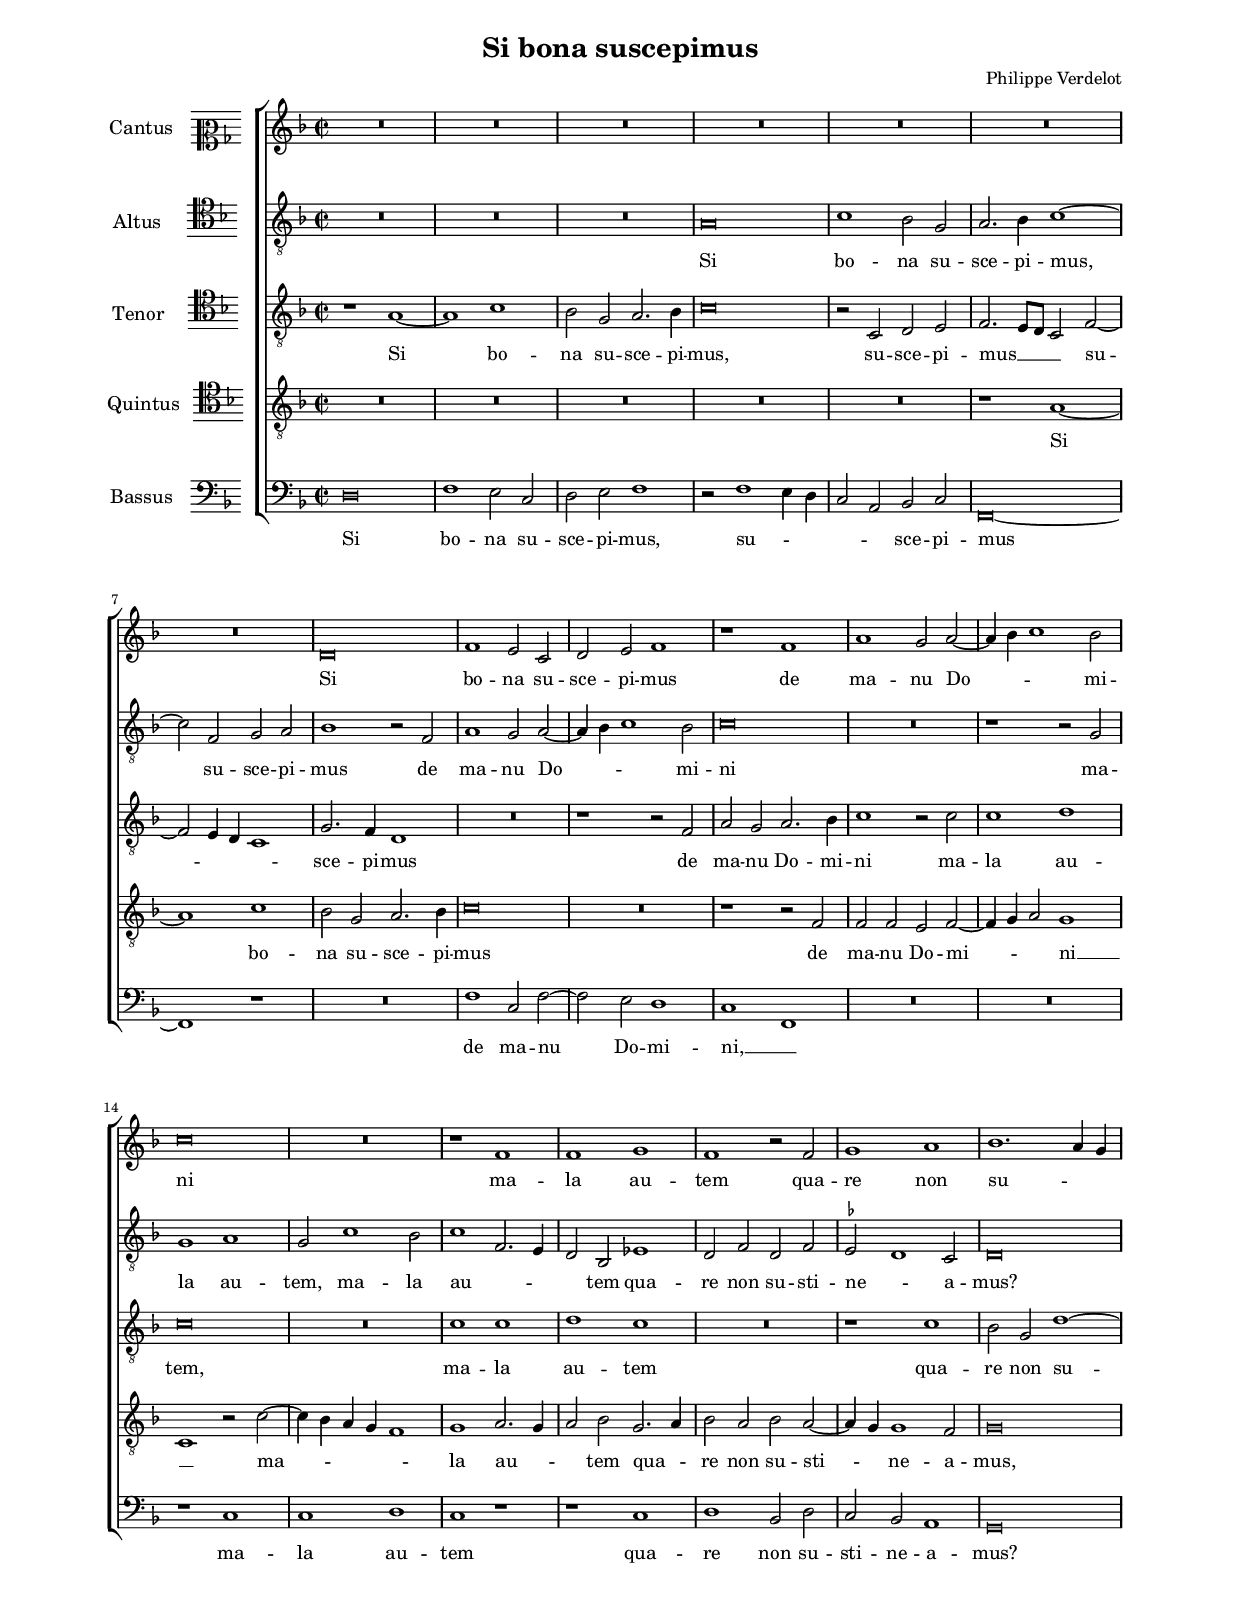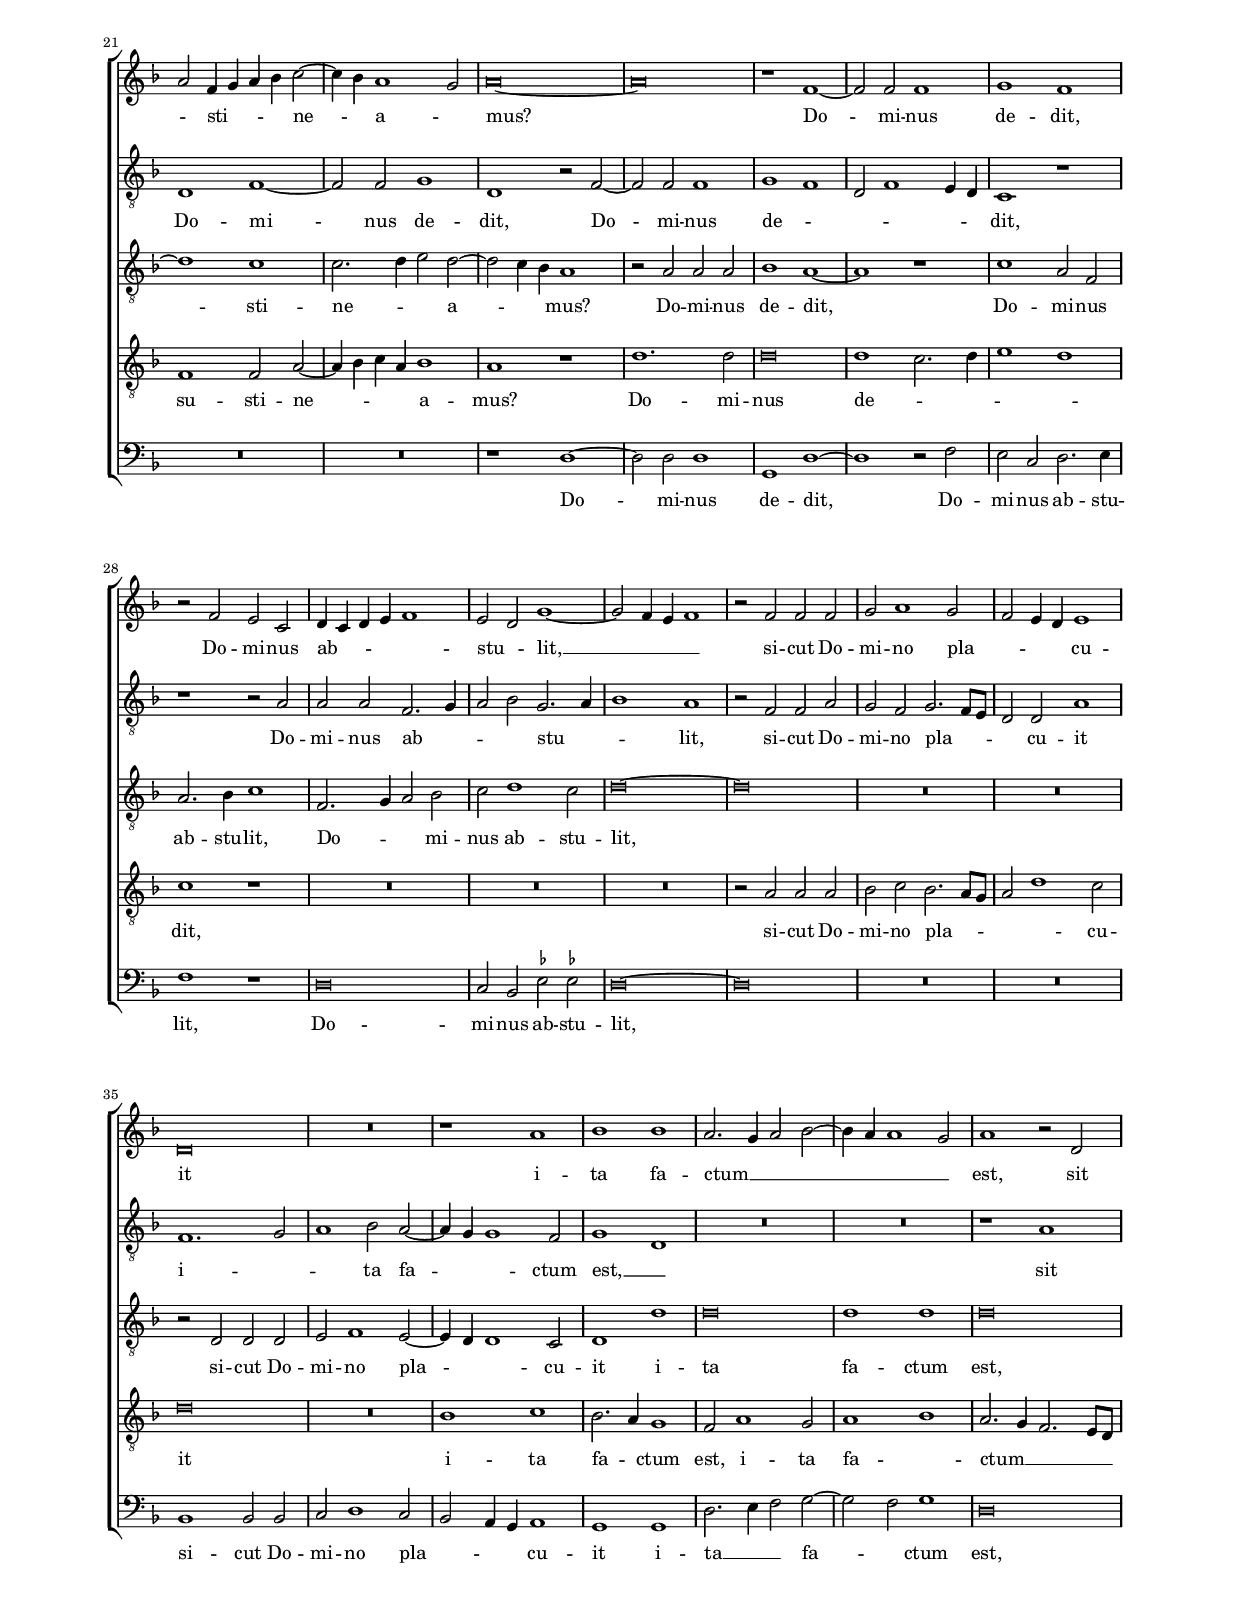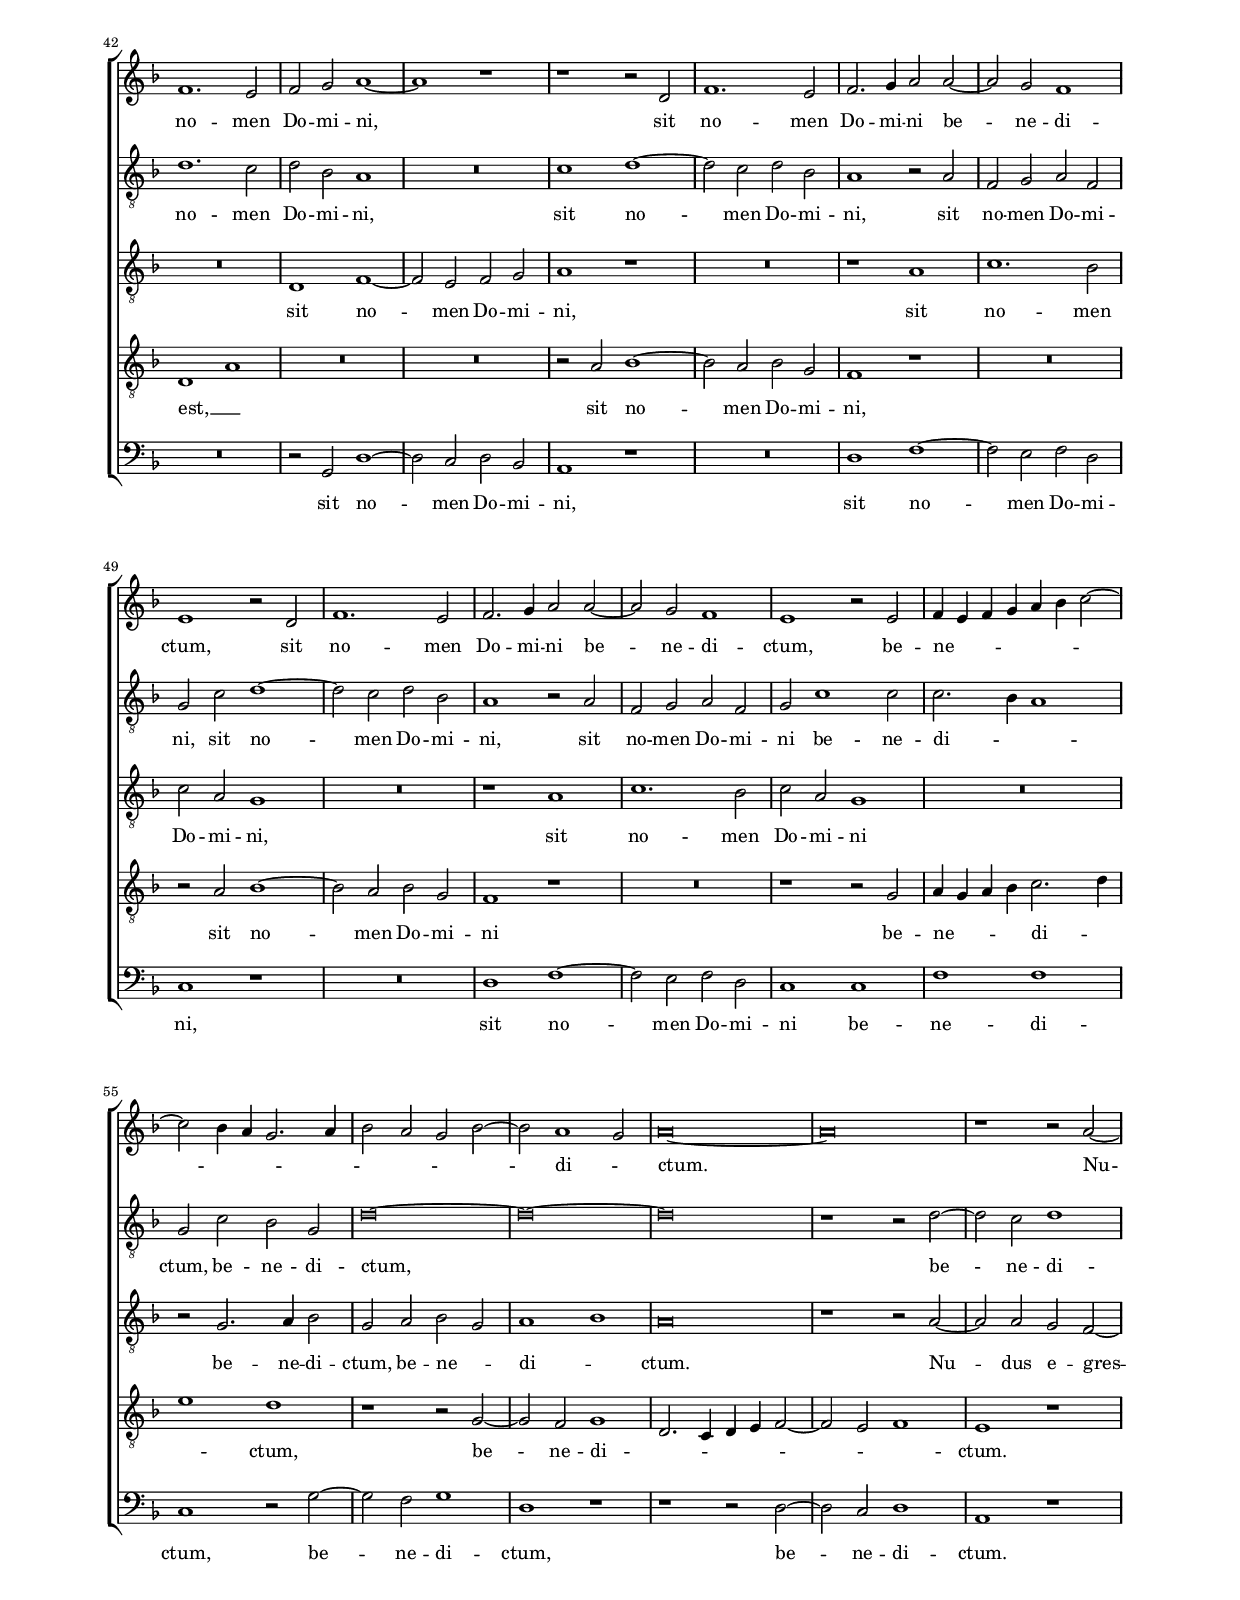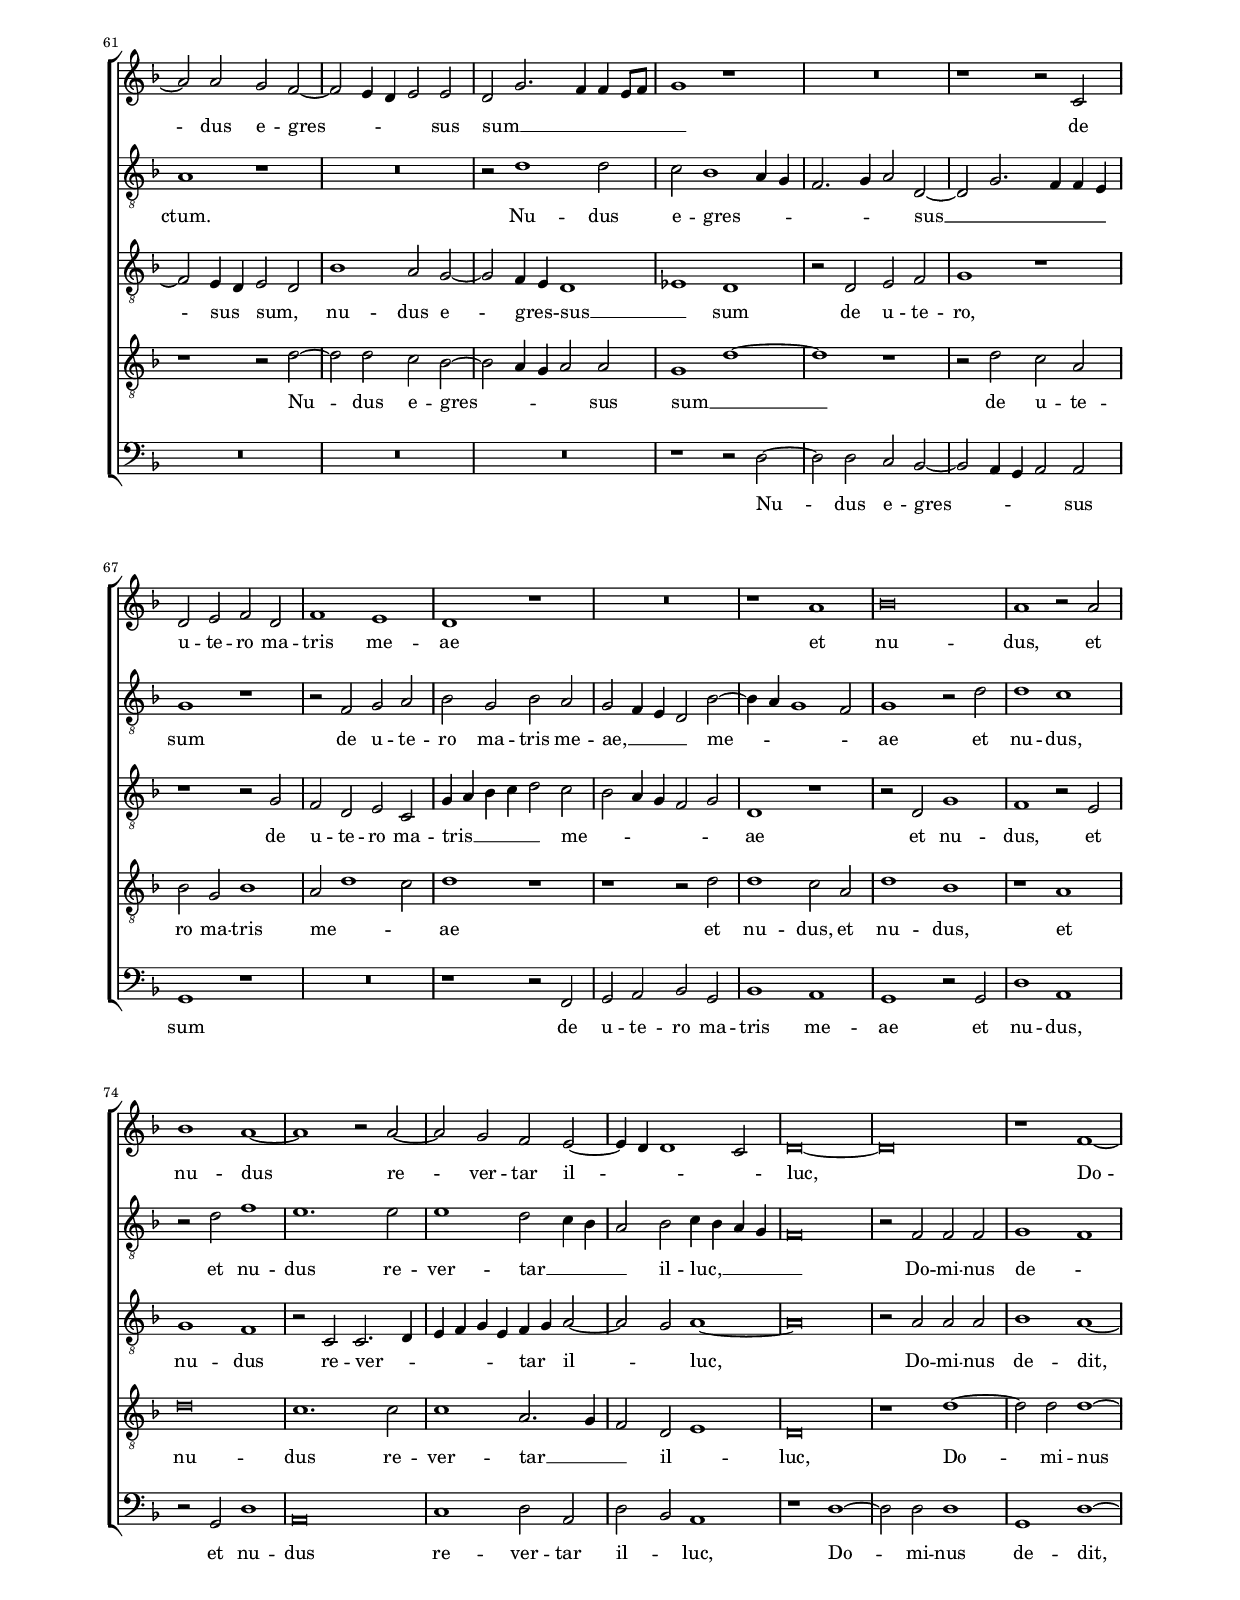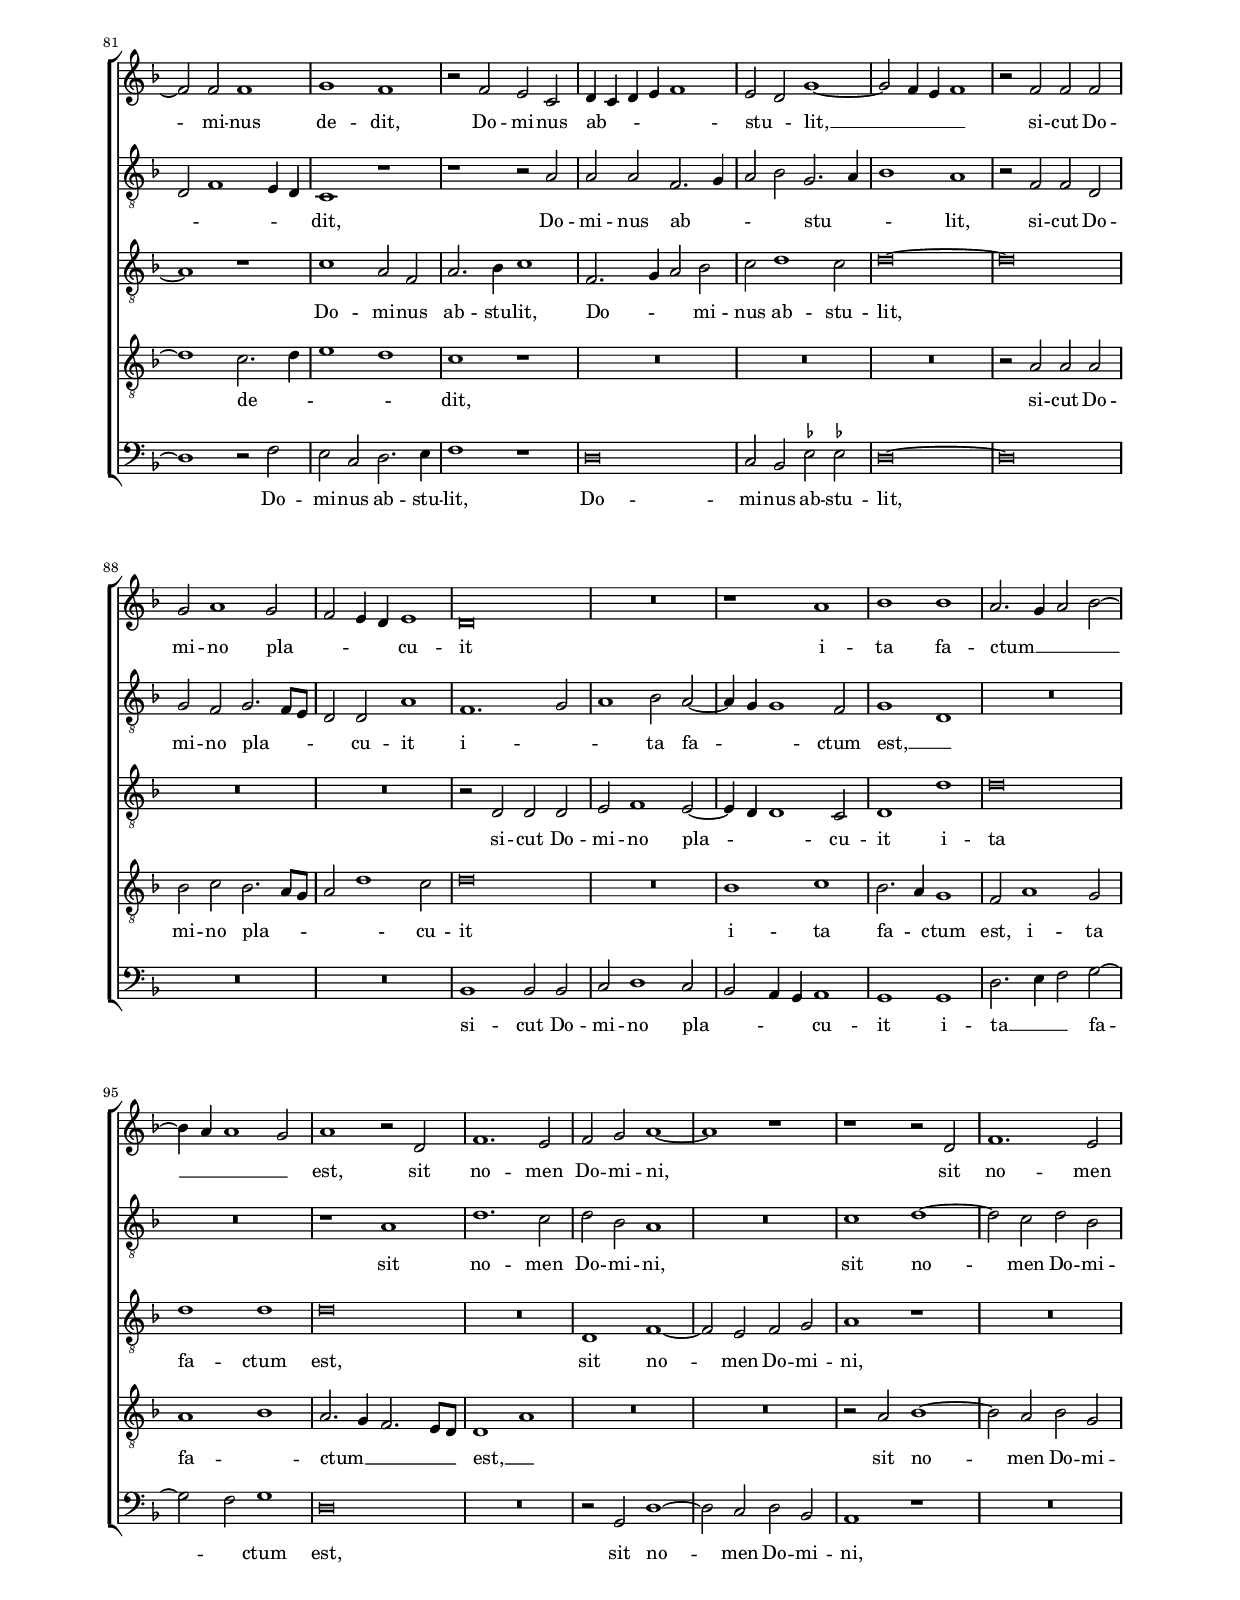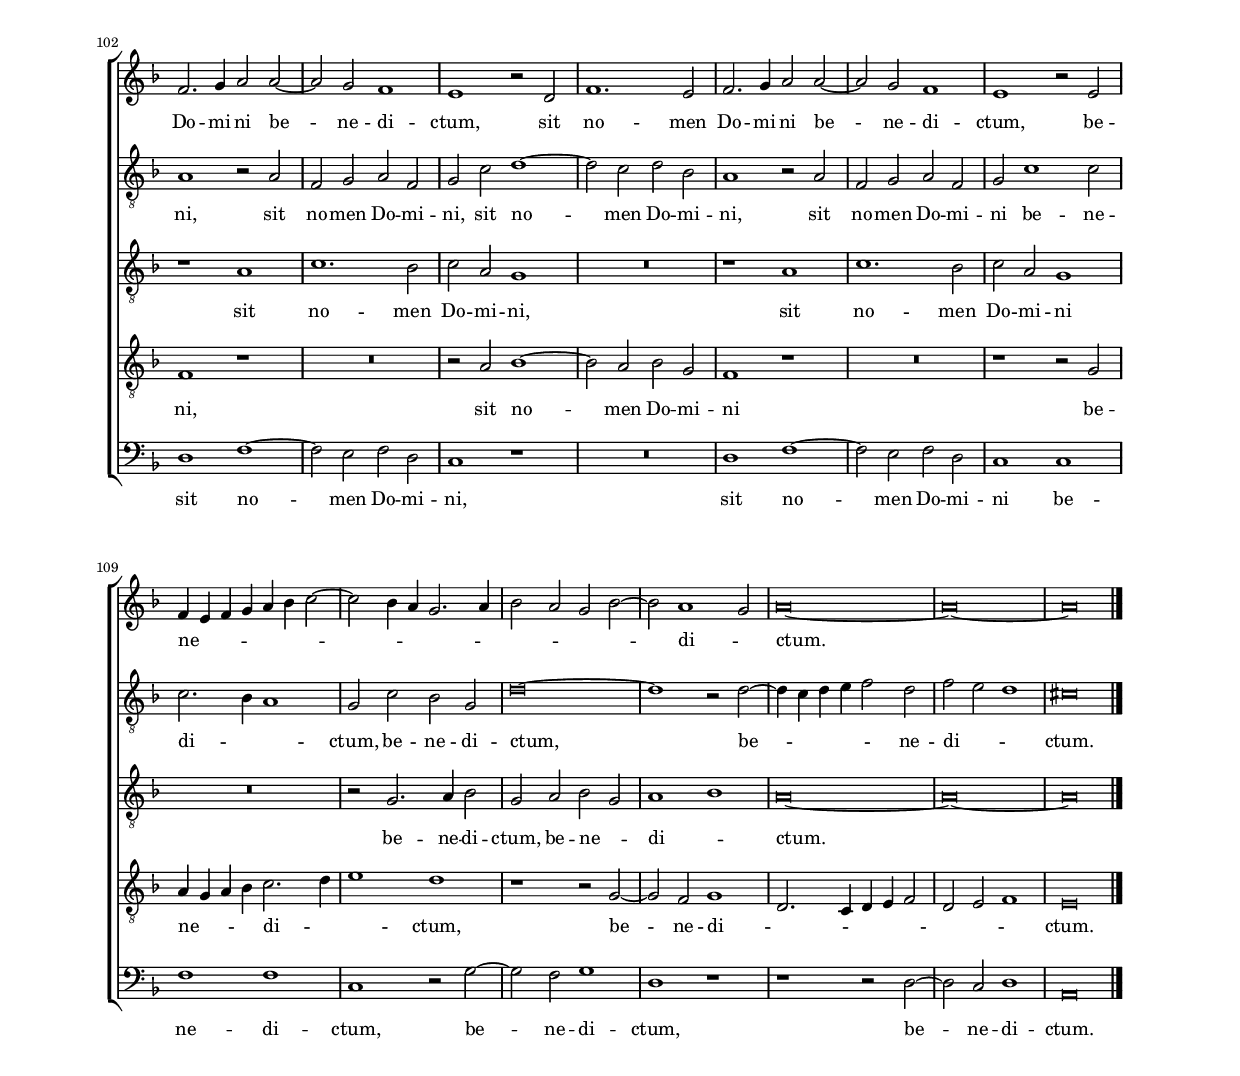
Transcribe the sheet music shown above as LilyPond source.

\header
{
  title="Si bona suscepimus"
  composer="Philippe Verdelot"
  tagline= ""
}

\version "2.18.2"
\include "deutsch.ly"
#(set-global-staff-size 15)
% #(set-default-paper-size "letter")
#(ly:set-option 'point-and-click #f)

	
\paper
	{
	top-margin = 1.8 \cm
	bottom-margin = 1.8 \cm
	left-margin = 2 \cm
	right-margin = 2 \cm
	ragged-bottom = ##f
	ragged-last-bottom = ##t
	print-page-number = ##f
	system-system-spacing = #'((basic-distance . 18) (minimum-distance . 14) (padding . 8) (strechability . 150))
%	systems-per-page = 3
%	min-systems-per-page = 3
	markup-system-spacing #'basic-distance = #12
%	print-all-headers = ##t
%	print-first-page-number = ##t
%	first-page-number = 1
	}

	
global = {
	\key f \major
	\time 2/2 \set Score.measureLength = #(ly:make-moment 2/1)
	}

	ficta = { \once \set suggestAccidentals = ##t }
	
	forget = #(define-music-function (parser location music) (ly:music?) #{
		\accidentalStyle forget
		$music
		\accidentalStyle default
		#})
	
	m = \melisma
	me = \melismaEnd



incipitcantus = \markup { \score {
	{
	\set Staff.instrumentName = \markup { \fontsize #1 "Cantus" }
	\key f \major
	\clef mezzosoprano
	s4 \bar ""
	}
	\layout  {
	raggedright = ##t
	indent = 1.6 \cm
	line-width = 2.2\cm
	\context { \Staff \remove Time_signature_engraver }
	\override Staff.Clef.Y-extent = #'(0 . 0)
	}} \hspace #1 }
	
      
incipitaltus = \markup { \score {
	{
	\set Staff.instrumentName = \markup { \fontsize #1 "Altus" }
	\key f \major
	\clef tenor
	s4 \bar ""
	}
	\layout  {
	raggedright = ##t
	indent = 1.6 \cm
	line-width = 2.2\cm
	\context { \Staff \remove Time_signature_engraver }
	\override Staff.Clef.Y-extent = #'(0 . 0)
	}} \hspace #1 }


incipittenor = \markup { \score {
	{
	\set Staff.instrumentName = \markup { \fontsize #1 "Tenor" }
	\key f \major
	\clef tenor
	s4 \bar ""
	}
	\layout  {
	raggedright = ##t
	indent = 1.6 \cm
	line-width = 2.2\cm
	\context { \Staff \remove Time_signature_engraver }
	\override Staff.Clef.Y-extent = #'(0 . 0)
	}} \hspace #1 }
      
      
incipitquintus = \markup { \score {
	{
	\set Staff.instrumentName = \markup { \fontsize #1 "Quintus" }
	\key f \major
	\clef tenor
	s4 \bar ""
	}
	\layout  {
	raggedright = ##t
	indent = 1.6 \cm
	line-width = 2.2\cm
	\context { \Staff \remove Time_signature_engraver }
	\override Staff.Clef.Y-extent = #'(0 . 0)
	}} \hspace #1 }
      
      
incipitbassus = \markup { \score {
	{
	\set Staff.instrumentName = \markup { \fontsize #1 "Bassus" }
	\key f \major
	\clef bass
	s4 \bar ""
	}
	\layout  {
	raggedright = ##t
	indent = 1.6 \cm
	line-width = 2.2\cm
	\context { \Staff \remove Time_signature_engraver }
	\override Staff.Clef.Y-extent = #'(0 . 0)
	}} \hspace #1 }


cantus =  \relative c''
	{
	R\breve
	R\breve
	R\breve
	R\breve
%5
	R\breve
	R\breve
	R\breve
	d,\breve
	f1 e2 c
%10
	d2 e f1 |
	r1 f
	a1 g2 a~
	a4 b c1 b2
	c\breve
%15
	R\breve |
	r1 f,
	f1 g
	f1 r2 f
	g1 a
%20
	b1. a4 g |
	a2 f4 g a b c2~
	c4 b a1 g2
	a\breve~
	a\breve
%25
	r1 f~ |
	f2 f f1
	g1 f
	r2 f e c
	d4 c d e f1
%30
	e2 d g1~ |
	g2 f4 e f1
	r2 f f f
	g2 a1 g2
	f2 e4 d e1
%35
	d\breve |
	R\breve
	r1 a'
	b1 b
	a2. g4 a2 b~
%40
	b4 a a1 g2 |
	a1 r2 d,
	f1. e2
	f2 g a1~
	a1 r
%45
	r1 r2 d, |
	f1. e2
	f2. g4 a2 a~
	a2 g f1
	e1 r2 d
%50
	f1. e2 |
	f2. g4 a2 a~
	a2 g f1
	e1 r2 e
	f4 e f g a b c2~
%55
	c2 b4 a g2. a4 |
	b2 a g b~
	b2 a1 g2
	a\breve~
	a\breve
%60
	r1 r2 a~ |
	a2 a g f~
	f2 e4 d e2 e
	d2 g2. f4 f e8 f
	g1 r
%65
	R\breve |
	r1 r2 c,
	d2 e f d
	f1 e
	d1 r
%70
	R\breve |
	r1 a'
	b\breve
	a1 r2 a
	b1 a~
%75
	a1 r2 a~ |
	a2 g f e~
	e4 d d1 c2
	d\breve~
	d\breve
%80
	r1 f~ |
	f2 f f1
	g1 f
	r2 f e c
	d4 c d e f1
%85
	e2 d g1~ |
	g2 f4 e f1
	r2 f f f
	g2 a1 g2
	f2 e4 d e1
%90
	d\breve |
	R\breve
	r1 a'
	b1 b
	a2. g4 a2 b~
%95
	b4 a a1 g2 |
	a1 r2 d,
	f1. e2
	f2 g a1~
	a1 r
%100
	r1 r2 d, |
	f1. e2
	f2. g4 a2 a~
	a2 g f1
	e1 r2 d
%105
	f1. e2 |
	f2. g4 a2 a~
	a2 g f1
	e1 r2 e
	f4 e f g a b c2~
%110
	c2 b4 a g2. a4 |
	b2 a g b~
	b2 a1 g2
	a\breve~
	a\breve~
%115
	a\breve \bar "|." |
	}


altus =  \relative c'
        {
	R\breve
	R\breve
	R\breve
	a\breve
%5
	c1 b2 g |
	a2. b4 c1~
	c2 f, g a
	b1 r2 f
	a1 g2 a~
%10
	a4 b c1 b2 |
	c\breve
	R\breve
	r1 r2 g
	g1 a
%15
	g2 c1 b2 |
	c1 f,2. e4
	d2 b es1
	d2 f d f
	\ficta es2 d1 c2
%20
	d\breve |
	d1 f~
	f2 f g1
	d1 r2 f~
	f2 f f1
%25
	g1 f |
	d2 f1 e4 d
	c1 r
	r1 r2 a'
	a2 a f2. g4
%30
	a2 b g2. a4 |
	b1 a
	r2 f f a
	g2 f g2. f8 e
	d2 d a'1
%35
	f1. g2 |
	a1 b2 a~
	a4 g g1 f2
	g1 d
	R\breve
%40
	R\breve |
	r1 a'
	d1. c2
	d2 b a1
	R\breve
%45
	c1 d~ |
	d2 c d b
	a1 r2 a
	f2 g a f
	g2 c d1~
%50
	d2 c d b |
	a1 r2 a
	f2 g a f
	g2 c1 c2
	c2. b4 a1
%55
	g2 c b g |
	d'\breve~
	d\breve~
	d\breve
	r1 r2 d~
%60
	d2 c d1 |
	a1 r
	R\breve
	r2 d1 d2
	c2 b1 a4 g
%65
	f2. g4 a2 d,~ |
	d2 g2. f4 f e
	g1 r
	r2 f g a
	b2 g b a
%70
	g2 f4 e d2 b'~ |
	b4 a g1 f2
	g1 r2 d'
	d1 c
	r2 d f1
%75
	e1. e2 |
	e1 d2 c4 b
	a2 b c4 b a g
	f\breve
	r2 f f f
%80
	g1 f |
	d2 f1 e4 d
	c1 r
	r1 r2 a'
	a2 a f2. g4
%85
	a2 b g2. a4 |
	b1 a
	r2 f f d
	g2 f g2. f8 e
	d2 d a'1
%90
	f1. g2 |
	a1 b2 a~
	a4 g g1 f2
	g1 d
	R\breve
%95
	R\breve |
	r1 a'
	d1. c2
	d2 b a1
	R\breve
%100
	c1 d~ |
	d2 c d b
	a1 r2 a
	f2 g a f
	g2 c d1~
%105
	d2 c d b |
	a1 r2 a
	f2 g a f
	g2 c1 c2
	c2. b4 a1
%110
	g2 c b g |
	d'\breve~
	d1 r2 d~
	d4 c d e f2 d
	f2 e d1
%115
	cis\breve |
	}


tenor =  \relative c'
	{
	r1 a~
	a1 c
	b2 g a2. b4
	c\breve
%5
	r2 c, d e |
	f2. e8 d c2 f~
	f2 e4 d c1
	g'2. f4 d1
	R\breve
%10
	r1 r2 f |
	a2 g a2. b4
	c1 r2 c
	c1 d
	c\breve
%15
	R\breve |
	c1 c
	d1 c
	R\breve
	r1 c
%20
	b2 g d'1~ |
	d1 c
	c2. d4 e2 d2~
	d2 c4 b a1
	r2 a a a
%25
	b1 a~ |
	a1 r |
	c1 a2 f
	a2. b4 c1
	f,2. g4 a2 b
%30
	c2 d1 c2 |
	d\breve~
	d\breve
	R\breve
	R\breve
%35
	r2 d, d d |
	e2 f1 e2~
	e4 d d1 c2
	d1 d'
	d\breve
%40
	d1 d |
	d\breve
	R\breve
	d,1 f~
	f2 e f g
%45
	a1 r |
	R\breve
	r1 a
	c1. b2
	c2 a g1
%50
	R\breve |
	r1 a
	c1. b2
	c2 a g1
	R\breve
%55
	r2 g2. a4 b2 |
	g2 a b g
	a1 b
	a\breve
	r1 r2 a~
%60
	a2 a g f~ |
	f2 e4 d e2 d
	b'1 a2 g~
	g2 f4 e d1
	es1 d
%65
	r2 d e2 f |
	g1 r
	r1 r2 g
	f2 d e c
	g'4 a b c d2 c
%70
	b2 a4 g f2 g |
	d1 r
	r2 d g1
	f1 r2 e
	g1 f
%75
	r2 c c2. d4 |
	e4 f g e f g a2~
	a2 g a1~
	a\breve
	r2 a a a
%80
	b1 a~ |
	a1 r
	c1 a2 f
	a2. b4 c1
	f,2. g4 a2 b
%85
	c2 d1 c2 |
	d\breve~
	d\breve
	R\breve
	R\breve
%90	
	r2 d, d d
	e2 f1 e2~
	e4 d d1 c2 |
	d1 d'
	d\breve
%95
	d1 d
	d\breve
	R\breve |
	d,1 f~
	f2 e f g
%100
	a1 r
	R\breve
	r1 a |
	c1. b2
	c2 a g1
%105
	R\breve
	r1 a
	c1. b2 |
	c2 a g1
	R\breve
%110
	r2 g2. a4 b2
	g2 a b g
	a1 b |
	a\breve~
	a\breve~
%115
	a\breve |
	}

	
quintus  =  \relative c'
	{
	R\breve
	R\breve
	R\breve
	R\breve
%5
	R\breve |
	r1 a~
	a1 c
	b2 g a2. b4
	c\breve
%10
	R\breve |
	r1 r2 f,
	f2 f e f~
	f4 g a2 g1
	c,1 r2 c'~
%15
	c4 b a g f1 |
	g1 a2. g4
	a2 b g2. a4
	b2 a b a~
	a4 g g1 f2
%20
	g\breve |
	f1 f2 a~
	a4 b c a b1
	a1 r
	d1. d2
%25
	d\breve |
	d1 c2. d4
	e1 d
	c1 r
	R\breve
%30
	R\breve |
	R\breve
	r2 a a a
	b2 c b2. a8 g
	a2 d1 c2
%35
	d\breve |
	R\breve
	b1 c
	b2. a4 g1
	f2 a1 g2
%40
	a1 b |
	a2. g4 f2. e8 d
	d1 a'
	R\breve
	R\breve
%45
	r2 a b1~ |
	b2 a b g
	f1 r
	R\breve
	r2 a b1~
%50
	b2 a b g
	f1 r
	R\breve
	r1 r2 g
	a4 g a b c2. d4 |
%55
	e1 d
	r1 r2 g,~
	g2 f g1
	d2. c4 d e f2~
	f2 e f1 |
%60
	e1 r
	r1 r2 d'~
	d2 d c b~
	b2 a4 g a2 a
	g1 d'~ |
%65
	d1 r
	r2 d c a
	b2 g b1
	a2 d1 c2
	d1 r |
%70
	r1 r2 d
	d1 c2 a
	d1 b
	r1 a
	d\breve |
%75
	c1. c2
	c1 a2. g4
	f2 d e1
	d\breve
	r1 d'~ |
%80
	d2 d d1~
	d1 c2. d4
	e1 d
	c1 r
	R\breve |
%85
	R\breve
	R\breve
	r2 a a a
	b2 c b2. a8 g
	a2 d1 c2 |
%90
	d\breve
	R\breve
	b1 c
	b2. a4 g1
	f2 a1 g2 |
%95
	a1 b
	a2. g4 f2. e8 d
	d1 a'
	R\breve
	R\breve |
%100
	r2 a b1~
	b2 a b g
	f1 r
	R\breve
	r2 a b1~ |
%105
	b2 a b g
	f1 r
	R\breve
	r1 r2 g
	a4 g a b c2. d4 |
%110
	e1 d
	r1 r2 g,~
	g2 f g1
	d2. c4 d e f2
	d2 e f1 |
%115
	e\breve |
	}


bassus  =  \relative c
	{
	d\breve
	f1 e2 c
	d2 e f1
	r2 f1 e4 d
%5
	c2 a b c |
	f,\breve~
	f1 r
	R\breve
	f'1 c2 f~
%10
	f2 e d1 |
	c1 f,
	R\breve
	R\breve
	r1 c'
%15
	c1 d |
	c1 r
	r1 c
	d1 b2 d
	c2 b a1
%20
	g\breve |
	R\breve
	R\breve
	r1 d'~
	d2 d d1
%25
	g,1 d'~ |
	d1 r2 f
	e2 c d2. e4
	f1 r
	d\breve
%30
	c2 b \ficta es \ficta es! |
	d\breve~
	d\breve
	R\breve
	R\breve
%35
	b1 b2 b |
	c2 d1 c2
	b2 a4 g a1
	g1 g
	d'2. e4 f2 g~
%40
	g2 f g1 |
	d\breve
	R\breve
	r2 g, d'1~
	d2 c d b
%45
	a1 r |
	R\breve
	d1 f~
	f2 e f d
	c1 r
%50
	R\breve |
	d1 f~
	f2 e f d
	c1 c
	f1 f
%55
	c1 r2 g'~ |
	g2 f g1
	d1 r
	r1 r2 d~
	d2 c d1
%60
	a1 r |
	R\breve
	R\breve
	R\breve
	r1 r2 d~
%65
	d2 d c b~ |
	b2 a4 g a2 a
	g1 r
	R\breve
	r1 r2 f
%70
	g2 a b g |
	b1 a
	g1 r2 g
	d'1 a
	r2 g d'1
%75
	a\breve |
	c1 d2 a
	d2 b a1
	r1 d~
	d2 d d1
%80
	g,1 d'~ |
	d1 r2 f
	e2 c d2. e4
	f1 r
	d\breve
%85
	c2 b \ficta es \ficta es! |
	d\breve~
	d\breve
	R\breve
	R\breve
%90
	b1 b2 b |
	c2 d1 c2
	b2 a4 g a1
	g1 g
	d'2. e4 f2 g~
%95
	g2 f g1 |
	d\breve
	R\breve
	r2 g, d'1~
	d2 c d b
%100
	a1 r |
	R\breve
	d1 f~
	f2 e f d
	c1 r
%105
	R\breve |
	d1 f~
	f2 e f d
	c1 c
	f1 f
%110
	c1 r2 g'~ |
	g2 f g1
	d1 r
	r1 r2 d~
	d2 c d1
%115
	a\breve |
	}

lyricscantus = \lyricmode {
	Si bo -- na su -- sce -- pi -- mus de ma -- nu Do -- _ _ mi -- ni
	ma -- la au -- tem qua -- re non su -- _ _ _ sti -- _ _ _ ne -- _ a -- _ mus?
	Do -- mi -- nus de -- dit, Do -- mi -- nus ab -- _ _ _ _ stu -- _ lit, __ _ _ _
	si -- cut Do -- mi -- no pla -- _ _ _ cu -- it i -- ta fa -- ctum __ _ _ _ _ _ _ est,
	sit no -- men Do -- mi -- ni,
	sit no -- men Do -- mi -- ni be -- ne -- di -- ctum,
	sit no -- men Do -- mi -- ni be -- ne -- di -- ctum,
	be -- ne -- _ _ _ _ _ _ _ _ _ _ _ _ _ _ di -- _ ctum.
	Nu -- dus e -- gres -- _ _ _ sus sum __ _ _ _ _ _ _ de u -- te -- ro ma -- tris me -- ae
	et nu -- dus,
	et nu -- dus re -- ver -- tar il -- _ _ _ luc,
	Do -- mi -- nus de -- dit, Do -- mi -- nus ab -- _ _ _ _ stu -- _ lit, __ _ _ _
	si -- cut Do -- mi -- no pla -- _ _ _ cu -- it i -- ta fa -- ctum __ _ _ _ _ _ _ est,
	sit no -- men Do -- mi -- ni,
	sit no -- men Do -- mi -- ni be -- ne -- di -- ctum,
	sit no -- men Do -- mi -- ni be -- ne -- di -- ctum,
	be -- ne -- _ _ _ _ _ _ _ _ _ _ _ _ _ _ di -- _ ctum.
	}


lyricsaltus = \lyricmode {
	Si bo -- na su -- sce -- pi -- mus,
	su -- sce -- pi -- mus de ma -- nu Do -- _ _ mi -- ni
	ma -- la au -- tem,
	ma -- la au -- _ _ _ tem qua -- re non su -- sti -- ne -- _ a -- mus?
	Do -- mi -- nus de -- dit, 
	Do -- mi -- nus de -- _ _ _ _ _ dit, Do -- mi -- nus ab -- _ _ _ stu -- _ _ lit,
	si -- cut Do -- mi -- no pla -- _ _ _ cu -- it i -- _ _ ta fa -- _ _ ctum est, __ _
	sit no -- men Do -- mi -- ni,
	sit no -- men Do -- mi -- ni,
	sit no -- men Do -- mi -- ni,
	sit no -- men Do -- mi -- ni,
	sit no -- men Do -- mi -- ni be -- ne -- di -- _ _ ctum,
	be -- ne -- di -- ctum,
	be -- ne -- di -- ctum.
	Nu -- dus e -- gres -- _ _ _ _ _ sus __ _ _ _ _ sum de u -- te -- ro ma -- tris me -- ae, __ _ _ _
	me -- _ _ _ ae
	et nu -- dus,
	et nu -- dus re -- ver -- tar __ _ _ _ il -- luc, __ _ _ _ _
	Do -- mi -- nus de -- _ _ _ _ _ dit, Do -- mi -- nus ab -- _ _ _ stu -- _ _ lit,
	si -- cut Do -- mi -- no pla -- _ _ _ cu -- it i -- _ _ ta fa -- _ _ ctum est, __ _
	sit no -- men Do -- mi -- ni,
	sit no -- men Do -- mi -- ni,
	sit no -- men Do -- mi -- ni,
	sit no -- men Do -- mi -- ni,
	sit no -- men Do -- mi -- ni be -- ne -- di -- _ _ ctum,
	be -- ne -- di -- ctum,
	be -- _ _ _ _ ne -- di -- _ _ ctum.
	}


lyricstenor = \lyricmode {
	Si bo -- na su -- sce -- pi -- mus,
	su -- sce -- pi -- mus __ _ _ _ su -- _ _ _ sce -- pi -- mus de ma -- nu Do -- mi -- ni
	ma -- la au -- tem,
	ma -- la au -- tem qua -- re non su -- sti -- ne -- _ _ a -- _ _ mus?
	Do -- mi -- nus de -- dit, Do -- mi -- nus ab -- stu -- lit,
	Do -- _ _ mi -- nus ab -- stu -- lit,
	si -- cut Do -- mi -- no pla -- _ _ cu -- it i -- ta fa -- ctum est,
	sit no -- men Do -- mi -- ni,
	sit no -- men Do -- mi -- ni,
	sit no -- men Do -- mi -- ni be -- ne -- di -- ctum,
	be -- ne -- _ di -- _ ctum.
	Nu -- dus e -- gres -- sus _ sum, _
	nu -- dus e -- gres -- _ sus __ _ sum de u -- te -- ro,
	de u -- te -- ro ma -- tris __ _ _ _ _ me -- _ _ _ _ _ ae
	et nu -- dus,
	et nu -- dus re -- ver -- _ _ _ _ _ tar _ il -- _ luc,
	Do -- mi -- nus de -- dit, Do -- mi -- nus ab -- stu -- lit,
	Do -- _ _ mi -- nus ab -- stu -- lit,
	si -- cut Do -- mi -- no pla -- _ _ cu -- it i -- ta fa -- ctum est,
	sit no -- men Do -- mi -- ni,
	sit no -- men Do -- mi -- ni,
	sit no -- men Do -- mi -- ni be -- ne -- di -- ctum,
	be -- ne -- _ di -- _ ctum.
	}


lyricsquintus = \lyricmode {
	Si bo -- na su -- sce -- pi -- mus de ma -- nu Do -- mi -- _ _ ni __ _
	ma -- _ _ _ _ la au -- _ _ tem qua -- _ re non su -- sti -- _ ne -- a -- mus,
	su -- sti -- ne -- _ _ _ a -- mus?
	Do -- mi -- nus de -- _ _ _ _ dit,
	si -- cut Do -- mi -- no pla -- _ _ _ _ cu -- it i -- ta fa -- _ ctum est,
	i -- ta fa -- _ ctum __ _ _ _ _ est, __ _
	sit no -- men Do -- mi -- ni,
	sit no -- men Do -- mi -- ni be -- ne -- _ _ _ di -- _ _ ctum,
	be -- ne -- di -- _ _ _ _ _ _ _ ctum.
	Nu -- dus e -- gres -- _ _ _ sus sum __ _ de u -- te -- ro ma -- tris me -- _ _ ae
	et nu -- dus,
	et nu -- dus,
	et nu -- dus re -- ver -- tar __ _ _ il -- _ luc,
	Do -- mi -- nus de -- _ _ _ dit,
	si -- cut Do -- mi -- no pla -- _ _ _ _ cu -- it i -- ta fa -- _ ctum est,
	i -- ta fa -- _ ctum __ _ _ _ _ est, __ _
	sit no -- men Do -- mi -- ni,
	sit no -- men Do -- mi -- ni be -- ne -- _ _ _ di -- _ _ ctum,
	be -- ne -- di -- _ _ _ _ _ _ _ _ ctum.
	}


lyricsbassus = \lyricmode {
	Si bo -- na su -- sce -- pi -- mus,
	su -- _ _ _ _ sce -- pi -- mus de ma -- nu Do -- mi -- ni, __ _
	ma -- la au -- tem qua -- re non su -- sti -- ne -- a -- mus?
	Do -- mi -- nus de -- dit, Do -- mi -- nus ab -- stu -- lit,
	Do -- mi -- nus ab -- stu -- lit,
	si -- cut Do -- mi -- no pla -- _ _ _ cu -- it i -- ta __ _ _ fa -- _ ctum est,
	sit no -- men Do -- mi -- ni,
	sit no -- men Do -- mi -- ni,
	sit no -- men Do -- mi -- ni be -- ne -- di -- ctum,
	be -- ne -- di -- ctum,
	be -- ne -- di -- ctum.
	Nu -- dus e -- gres -- _ _ _ sus sum de u -- te -- ro ma -- tris me -- ae
	et nu -- dus,
	et nu -- dus re -- ver -- tar il -- _ luc,
	Do -- mi -- nus de -- dit, Do -- mi -- nus ab -- stu -- lit,
	Do -- mi -- nus ab -- stu -- lit,
	si -- cut Do -- mi -- no pla -- _ _ _ cu -- it i -- ta __ _ _ fa -- _ ctum est,
	sit no -- men Do -- mi -- ni,
	sit no -- men Do -- mi -- ni,
	sit no -- men Do -- mi -- ni be -- ne -- di -- ctum,
	be -- ne -- di -- ctum,
	be -- ne -- di -- ctum.
	}


\score
{  
  % \transpose {
	\new ChoirStaff \with { \override StaffGrouper.staff-staff-spacing.basic-distance = #12 }
	<<

	\new Staff << \global
	\new Voice="v1" {
		\set Staff.instrumentName=\incipitcantus
%		\set Staff.instrumentName= "S"
		\set Staff.midiInstrument = "reed organ"
		\clef violin
		\cantus }
	\new Lyrics \lyricsto "v1" {\lyricscantus }
	>>


	\new Staff << \global
	\new Voice="v2" {
		\set Staff.instrumentName=\incipitaltus
%		\set Staff.instrumentName= "A"
		\set Staff.midiInstrument = "reed organ"
		\clef "G_8" 
		\altus}
	\new Lyrics \lyricsto "v2" {\lyricsaltus }
	>>


	\new Staff << \global
	\new Voice="v3" {
		\set Staff.instrumentName=\incipittenor
%		\set Staff.instrumentName= "T"
		\set Staff.midiInstrument = "reed organ"
		\clef "G_8"
		\tenor }
	\new Lyrics \lyricsto "v3" {\lyricstenor }
	>>


	\new Staff << \global
	\new Voice="v5" {
		\set Staff.instrumentName=\incipitquintus
%		\set Staff.instrumentName= "Q"
		\set Staff.midiInstrument = "reed organ"
		\clef "G_8"
		\quintus}
	\new Lyrics \lyricsto "v5" {\lyricsquintus }
	>>


	\new Staff << \global
	\new Voice="v4" {
		\set Staff.instrumentName=\incipitbassus
%		\set Staff.instrumentName= "B"
		\set Staff.midiInstrument = "reed organ"
		\clef bass 
		\bassus }
	\new Lyrics \lyricsto "v4" {\lyricsbassus}
	>>

	>>
	% } % transpose

	\layout
	{
	indent = 2.5\cm
	\context { \Lyrics \override VerticalAxisGroup.nonstaff-relatedstaff-spacing.padding = #1.5 }
	\context { \Staff \override TimeSignature.break-visibility = #end-of-line-invisible }
%	\context { \Staff \override InstrumentName.X-offset = #'-25 }
%	\context { \Voice \override Slur.transparent = ##t }
%	\context { \Voice \override AccidentalSuggestion.avoid-slur = #'ignore }
%	\context { \Voice \override AccidentalSuggestion.outside-staff-priority = ##f }
	\context { \Score \override BarNumber.padding = #2 }
	\context { \Voice \override NoteHead.style = #'baroque }
	}
	
\midi
	{
    	\tempo 2 = 90
	}
	
}


% EOF
